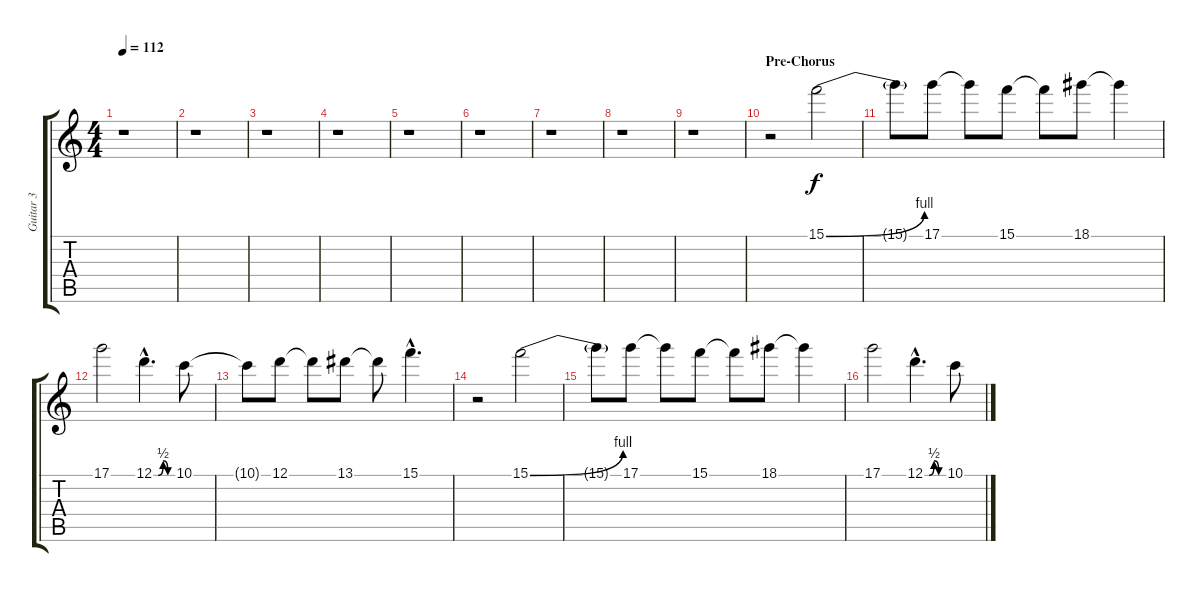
\track ("Guitar 3" "Guitar 3") {instrument distortionguitar}
\staff {score tabs}
\tuning (D4 A3 F3 C3 G2 D2) {hide}
\ts (4 4)
\tempo 112
\clef g2
\ks c
r.1{dy f} |
r.1 |
r.1 |
r.1 |
r.1 |
r.1 |
r.1 |
r.1 |
r.1 |
\section ("" "Pre-Chorus")
r.2 15.1{be (bend 0 0 60 4)}.2 |
15.1{t}.8 17.1.8 17.1{t}.8 15.1.8 15.1{t}.8 18.1.8 18.1{t}.4 |
17.1.2 12.1{be (custom 0 0 14 0 30 2 45 0 60 0) hac}.4{d} 10.1.8 |
10.1{t}.8 12.1.8 12.1{t}.8 13.1.8 13.1{t}.8 15.1{hac}.4{d} |
r.2 15.1{be (bend 0 0 60 4)}.2 |
15.1{t}.8 17.1.8 17.1{t}.8 15.1.8 15.1{t}.8 18.1.8 18.1{t}.4 |
17.1.2 12.1{be (custom 0 0 14 0 30 2 45 0 60 0) hac}.4{d} 10.1.8
